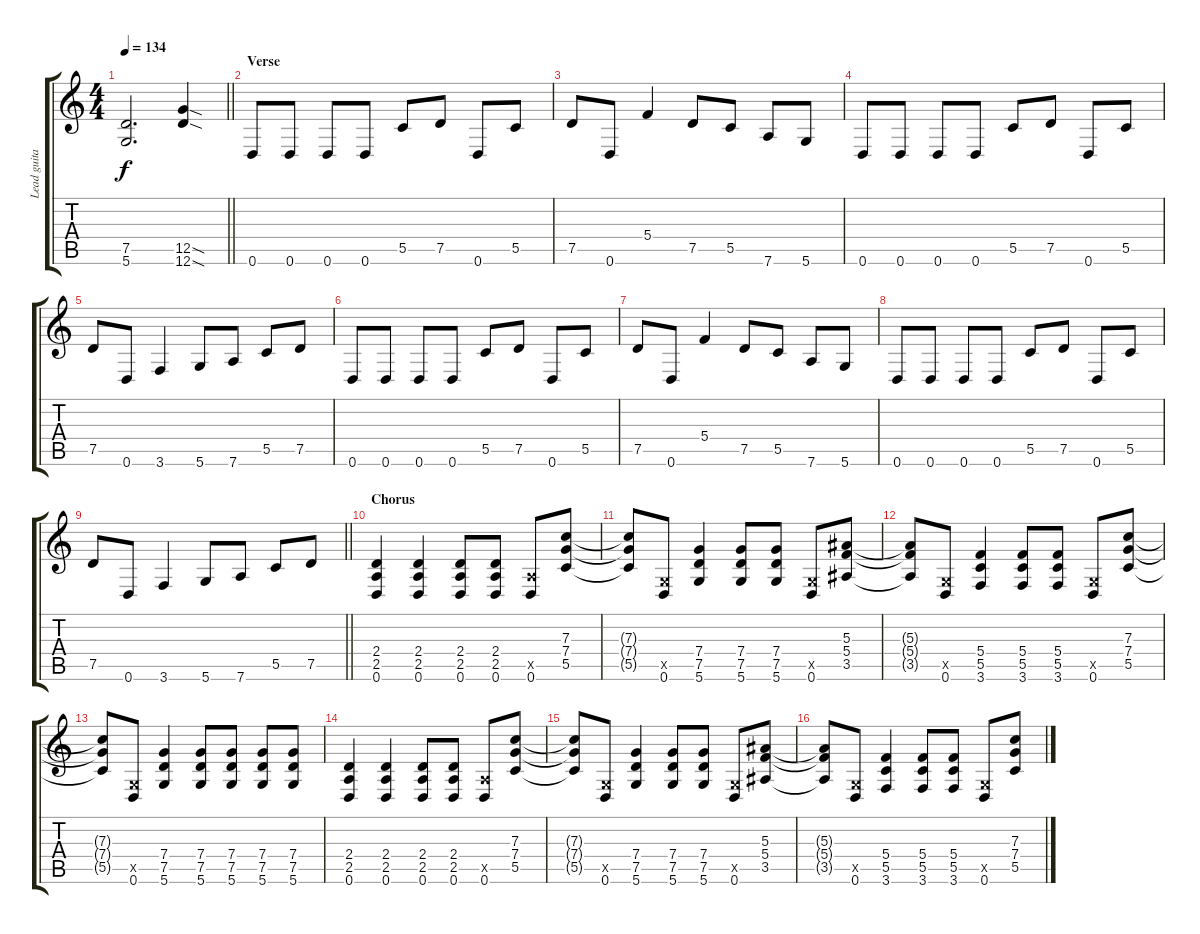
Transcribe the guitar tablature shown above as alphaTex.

\track ("Lead guitar" "Lead guita") {instrument overdrivenguitar}
\staff {score tabs}
\tuning (D4 A3 F3 C3 G2 D2) {hide}
\ts (4 4)
\tempo 134
\clef g2
\barLineRight lightlight
\ks c
(7.5{t} 5.6{t}).2{d dy f} (12.5{sod} 12.6{sod}).4 |
\section ("" "Verse")
0.6.8 0.6.8 0.6.8 0.6.8 5.5.8 7.5.8 0.6.8 5.5.8 |
7.5.8 0.6.8 5.4.4 7.5.8 5.5.8 7.6.8 5.6.8 |
0.6.8 0.6.8 0.6.8 0.6.8 5.5.8 7.5.8 0.6.8 5.5.8 |
7.5.8 0.6.8 3.6.4 5.6.8 7.6.8 5.5.8 7.5.8 |
0.6.8 0.6.8 0.6.8 0.6.8 5.5.8 7.5.8 0.6.8 5.5.8 |
7.5.8 0.6.8 5.4.4 7.5.8 5.5.8 7.6.8 5.6.8 |
0.6.8 0.6.8 0.6.8 0.6.8 5.5.8 7.5.8 0.6.8 5.5.8 |
\barLineRight lightlight
7.5.8 0.6.8 3.6.4 5.6.8 7.6.8 5.5.8 7.5.8 |
\section ("" "Chorus")
(2.4 2.5 0.6).4 (2.4 2.5 0.6).4 (2.4 2.5 0.6).8 (2.4 2.5 0.6).8 (2.5{x} 0.6).8 (7.3 7.4 5.5).8 |
(7.3{t} 7.4{t} 5.5{t}).8 (0.5{x} 0.6).8 (7.4 7.5 5.6).4 (7.4 7.5 5.6).8 (7.4 7.5 5.6).8 (0.5{x} 0.6).8 (5.3 5.4 3.5).8 |
(5.3{t} 5.4{t} 3.5{t}).8 (0.5{x} 0.6).8 (5.4 5.5 3.6).4 (5.4 5.5 3.6).8 (5.4 5.5 3.6).8 (0.5{x} 0.6).8 (7.3 7.4 5.5).8 |
(7.3{t} 7.4{t} 5.5{t}).8 (0.5{x} 0.6).8 (7.4 7.5 5.6).4 (7.4 7.5 5.6).8 (7.4 7.5 5.6).8 (7.4 7.5 5.6).8 (7.4 7.5 5.6).8 |
(2.4 2.5 0.6).4 (2.4 2.5 0.6).4 (2.4 2.5 0.6).8 (2.4 2.5 0.6).8 (2.5{x} 0.6).8 (7.3 7.4 5.5).8 |
(7.3{t} 7.4{t} 5.5{t}).8 (0.5{x} 0.6).8 (7.4 7.5 5.6).4 (7.4 7.5 5.6).8 (7.4 7.5 5.6).8 (0.5{x} 0.6).8 (5.3 5.4 3.5).8 |
(5.3{t} 5.4{t} 3.5{t}).8 (0.5{x} 0.6).8 (5.4 5.5 3.6).4 (5.4 5.5 3.6).8 (5.4 5.5 3.6).8 (0.5{x} 0.6).8 (7.3 7.4 5.5).8
